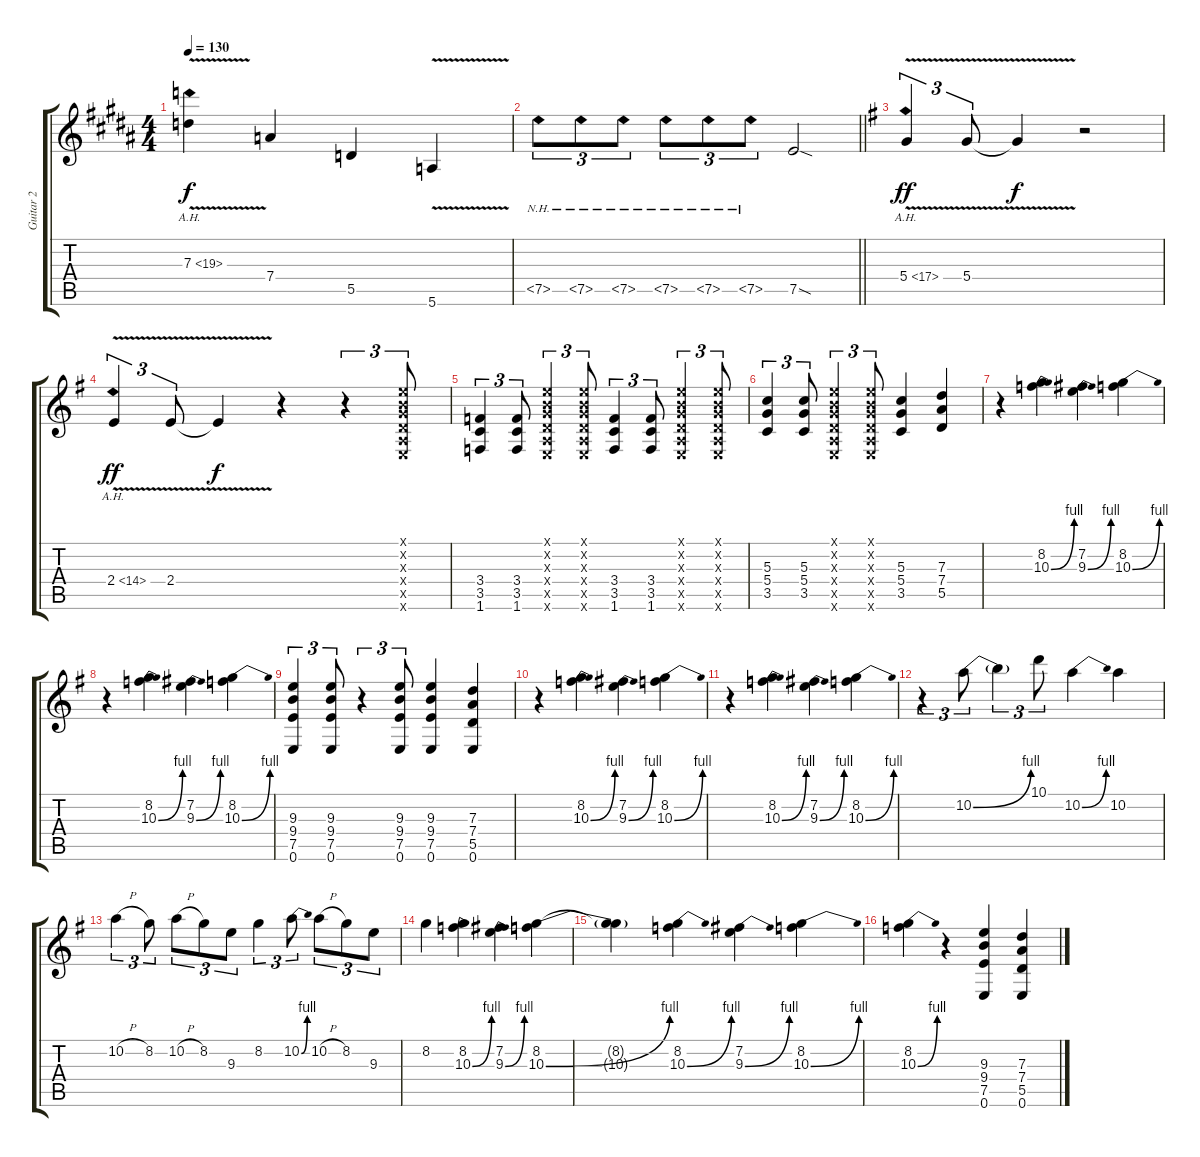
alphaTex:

\track ("Guitar 2" "Guitar 2") {instrument overdrivenguitar}
\staff {score tabs}
\tuning (E4 B3 G3 D3 A2 E2) {hide}
\ts (4 4)
\tempo 130
\clef g2
\ks b
7.3{ah 12 v}.4{dy f} 7.4.4 5.5.4 5.6{v}.4 |
\barLineRight lightlight
7.5{nh}.8{tu (3 2)} 7.5{nh}.8{tu (3 2)} 7.5{nh}.8{tu (3 2)} 7.5{nh}.8{tu (3 2)} 7.5{nh}.8{tu (3 2)} 7.5{nh}.8{tu (3 2)} 7.5{sod}.2 |
\ks g
5.4{ah 12 v}.4{tu (3 2) dy ff volume 12 balance 8 instrument overdrivenguitar} 5.4{v}.8{tu (3 2)} 5.4{t}.4{dy f} r.2 |
2.4{ah 12 v}.4{tu (3 2) dy ff} 2.4{v}.8{tu (3 2)} 2.4{t}.4{dy f} r.4 r.4{tu (3 2)} (0.1{x} 0.2{x} 0.3{x} 0.4{x} 0.5{x} 0.6{x}).8{tu (3 2)} |
(3.4 3.5 1.6).4{tu (3 2)} (3.4 3.5 1.6).8{tu (3 2)} (0.1{x} 0.2{x} 0.3{x} 0.4{x} 0.5{x} 0.6{x}).4{tu (3 2)} (0.1{x} 0.2{x} 0.3{x} 0.4{x} 0.5{x} 0.6{x}).8{tu (3 2)} (3.4 3.5 1.6).4{tu (3 2)} (3.4 3.5 1.6).8{tu (3 2)} (0.1{x} 0.2{x} 0.3{x} 0.4{x} 0.5{x} 0.6{x}).4{tu (3 2)} (0.1{x} 0.2{x} 0.3{x} 0.4{x} 0.5{x} 0.6{x}).8{tu (3 2)} |
(5.3 5.4 3.5).4{tu (3 2)} (5.3 5.4 3.5).8{tu (3 2)} (0.1{x} 0.2{x} 0.3{x} 0.4{x} 0.5{x} 0.6{x}).4{tu (3 2)} (0.1{x} 0.2{x} 0.3{x} 0.4{x} 0.5{x} 0.6{x}).8{tu (3 2)} (5.3 5.4 3.5).4 (7.3 7.4 5.5).4 |
r.4 (8.2 10.3{be (bend 0 0 60 4)}).4 (7.2 9.3{be (bend 0 0 60 4)}).4 (8.2 10.3{be (bend 0 0 60 4)}).4 |
r.4 (8.2 10.3{be (bend 0 0 60 4)}).4 (7.2 9.3{be (bend 0 0 60 4)}).4 (8.2 10.3{be (bend 0 0 60 4)}).4 |
(9.3 9.4 7.5 0.6).4{tu (3 2)} (9.3 9.4 7.5 0.6).8{tu (3 2)} r.4{tu (3 2)} (9.3 9.4 7.5 0.6).8{tu (3 2)} (9.3 9.4 7.5 0.6).4 (7.3 7.4 5.5 0.6).4 |
r.4 (8.2 10.3{be (bend 0 0 60 4)}).4 (7.2 9.3{be (bend 0 0 60 4)}).4 (8.2 10.3{be (bend 0 0 60 4)}).4 |
r.4 (8.2 10.3{be (bend 0 0 60 4)}).4 (7.2 9.3{be (bend 0 0 60 4)}).4 (8.2 10.3{be (bend 0 0 60 4)}).4 |
r.4{tu (3 2)} 10.2{be (bend 0 0 60 4)}.8{tu (3 2)} 10.2{t}.4{tu (3 2)} 10.1.8{tu (3 2)} 10.2{be (bend 0 0 60 4)}.4 10.2.4 |
10.2{h}.4{tu (3 2)} 8.2.8{tu (3 2)} 10.2{h}.8{tu (3 2)} 8.2.8{tu (3 2)} 9.3.8{tu (3 2)} 8.2.4{tu (3 2)} 10.2{be (bend 0 0 60 4)}.8{tu (3 2)} 10.2{h}.8{tu (3 2)} 8.2.8{tu (3 2)} 9.3.8{tu (3 2)} |
8.2.4 (8.2 10.3{be (bend 0 0 60 4)}).4 (7.2 9.3{be (bend 0 0 60 4)}).4 (8.2 10.3{be (bend 0 0 60 4)}).4 |
(8.2{t} 10.3{t}).4 (8.2 10.3{be (bend 0 0 60 4)}).4 (7.2 9.3{be (bend 0 0 60 4)}).4 (8.2 10.3{be (bend 0 0 60 4)}).4 |
(8.2 10.3{be (bend 0 0 60 4)}).4 r.4 (9.3 9.4 7.5 0.6).4 (7.3 7.4 5.5 0.6).4
